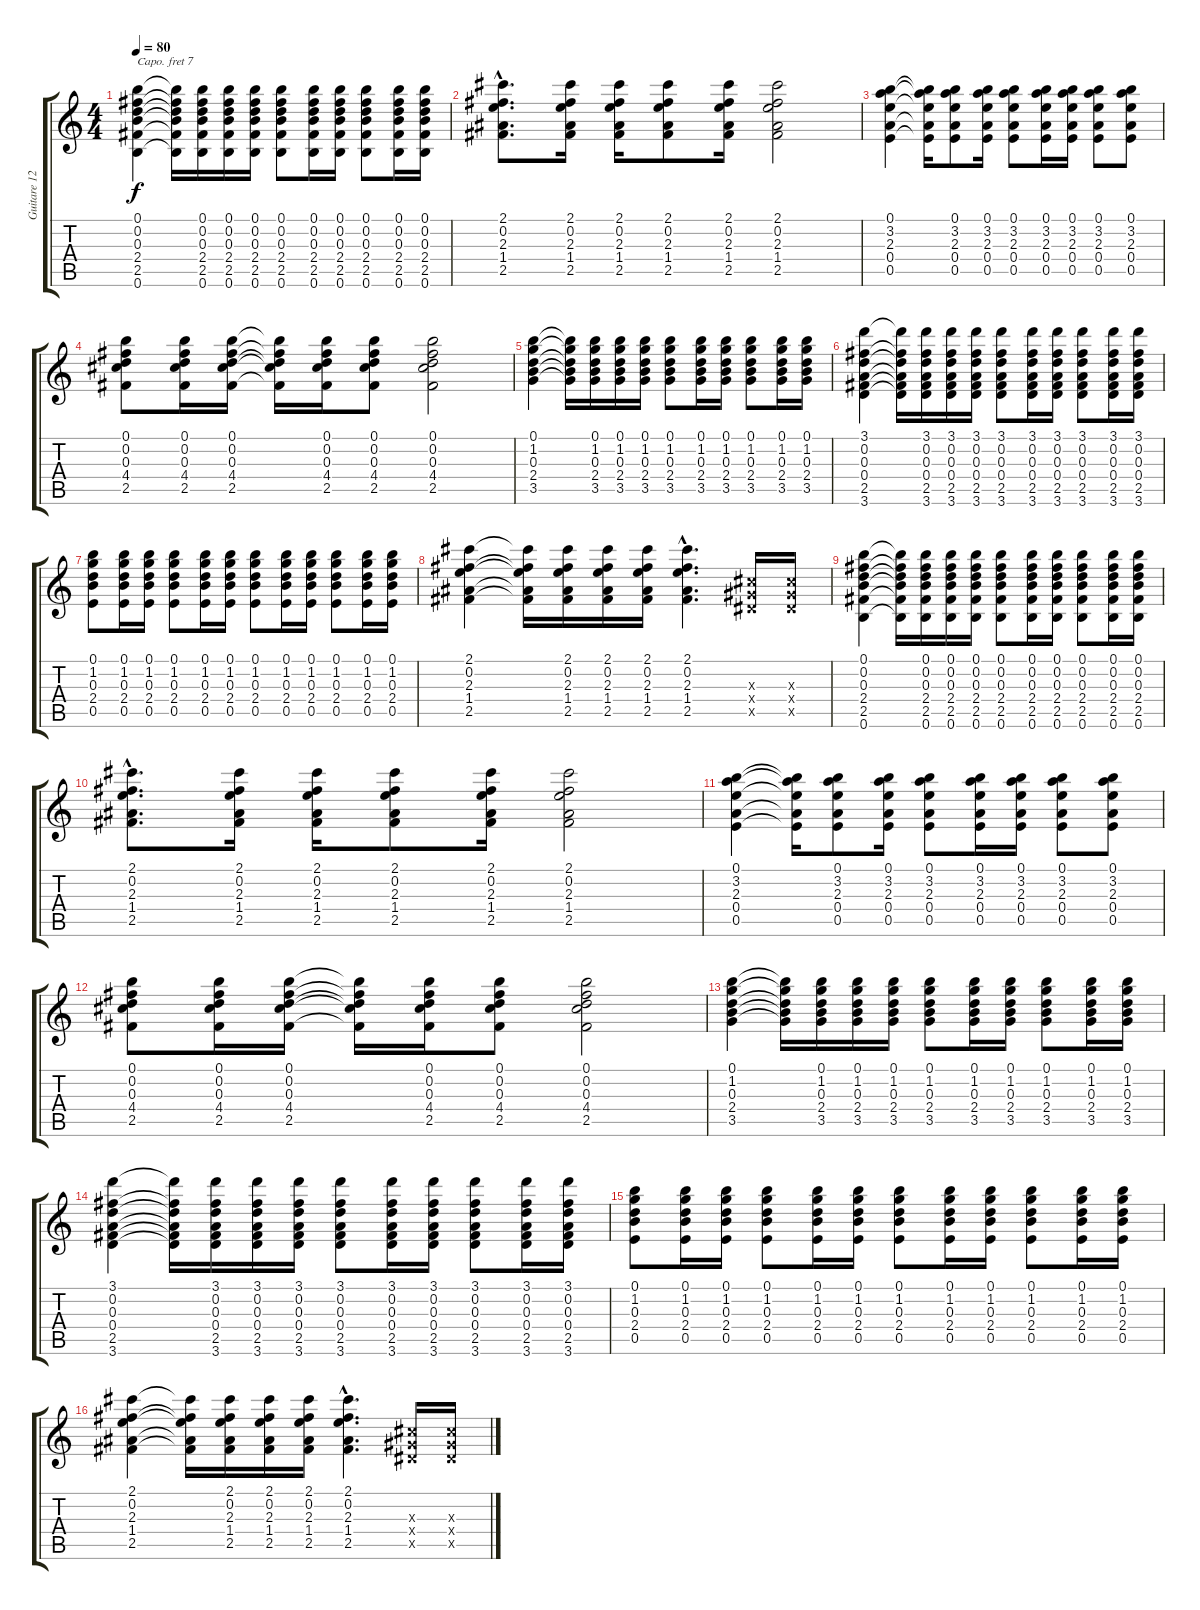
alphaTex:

\track ("Guitare 12 cordes (1)" "Guitare 12") {instrument acousticguitarsteel}
\staff {score tabs}
\capo 7
\tuning (E4 B3 G3 D3 A2 E2) {hide}
\ts (4 4)
\tempo 80
\clef g2
\ks c
(0.1 0.2 0.3 2.4 2.5 0.6).4{dy f} (0.1{t} 0.2{t} 0.3{t} 2.4{t} 2.5{t} 0.6{t}).16 (0.1 0.2 0.3 2.4 2.5 0.6).16 (0.1 0.2 0.3 2.4 2.5 0.6).16 (0.1 0.2 0.3 2.4 2.5 0.6).16 (0.1 0.2 0.3 2.4 2.5 0.6).8 (0.1 0.2 0.3 2.4 2.5 0.6).16 (0.1 0.2 0.3 2.4 2.5 0.6).16 (0.1 0.2 0.3 2.4 2.5 0.6).8 (0.1 0.2 0.3 2.4 2.5 0.6).16 (0.1 0.2 0.3 2.4 2.5 0.6).16 |
(2.1{hac} 0.2{hac} 2.3{hac} 1.4{hac} 2.5{hac}).8{d} (2.1 0.2 2.3 1.4 2.5).16 (2.1 0.2 2.3 1.4 2.5).16 (2.1 0.2 2.3 1.4 2.5).8 (2.1 0.2 2.3 1.4 2.5).16 (2.1 0.2 2.3 1.4 2.5).2 |
(0.1 3.2 2.3 0.4 0.5).4 (0.1{t} 3.2{t} 2.3{t} 0.4{t} 0.5{t}).16 (0.1 3.2 2.3 0.4 0.5).8 (0.1 3.2 2.3 0.4 0.5).16 (0.1 3.2 2.3 0.4 0.5).8 (0.1 3.2 2.3 0.4 0.5).16 (0.1 3.2 2.3 0.4 0.5).16 (0.1 3.2 2.3 0.4 0.5).8 (0.1 3.2 2.3 0.4 0.5).8 |
(0.1 0.2 0.3 4.4 2.5).8 (0.1 0.2 0.3 4.4 2.5).16 (0.1 0.2 0.3 4.4 2.5).16 (0.1{t} 0.2{t} 0.3{t} 4.4{t} 2.5{t}).16 (0.1 0.2 0.3 4.4 2.5).16 (0.1 0.2 0.3 4.4 2.5).8 (0.1 0.2 0.3 4.4 2.5).2 |
(0.1 1.2 0.3 2.4 3.5).4 (0.1{t} 1.2{t} 0.3{t} 2.4{t} 3.5{t}).16 (0.1 1.2 0.3 2.4 3.5).16 (0.1 1.2 0.3 2.4 3.5).16 (0.1 1.2 0.3 2.4 3.5).16 (0.1 1.2 0.3 2.4 3.5).8 (0.1 1.2 0.3 2.4 3.5).16 (0.1 1.2 0.3 2.4 3.5).16 (0.1 1.2 0.3 2.4 3.5).8 (0.1 1.2 0.3 2.4 3.5).16 (0.1 1.2 0.3 2.4 3.5).16 |
(3.1 0.2 0.3 0.4 2.5 3.6).4 (3.1{t} 0.2{t} 0.3{t} 0.4{t} 2.5{t} 3.6{t}).16 (3.1 0.2 0.3 0.4 2.5 3.6).16 (3.1 0.2 0.3 0.4 2.5 3.6).16 (3.1 0.2 0.3 0.4 2.5 3.6).16 (3.1 0.2 0.3 0.4 2.5 3.6).8 (3.1 0.2 0.3 0.4 2.5 3.6).16 (3.1 0.2 0.3 0.4 2.5 3.6).16 (3.1 0.2 0.3 0.4 2.5 3.6).8 (3.1 0.2 0.3 0.4 2.5 3.6).16 (3.1 0.2 0.3 0.4 2.5 3.6).16 |
(0.1 1.2 0.3 2.4 0.5).8 (0.1 1.2 0.3 2.4 0.5).16 (0.1 1.2 0.3 2.4 0.5).16 (0.1 1.2 0.3 2.4 0.5).8 (0.1 1.2 0.3 2.4 0.5).16 (0.1 1.2 0.3 2.4 0.5).16 (0.1 1.2 0.3 2.4 0.5).8 (0.1 1.2 0.3 2.4 0.5).16 (0.1 1.2 0.3 2.4 0.5).16 (0.1 1.2 0.3 2.4 0.5).8 (0.1 1.2 0.3 2.4 0.5).16 (0.1 1.2 0.3 2.4 0.5).16 |
(2.1 0.2 2.3 1.4 2.5).4 (2.1{t} 0.2{t} 2.3{t} 1.4{t} 2.5{t}).16 (2.1 0.2 2.3 1.4 2.5).16 (2.1 0.2 2.3 1.4 2.5).16 (2.1 0.2 2.3 1.4 2.5).16 (2.1{hac} 0.2{hac} 2.3{hac} 1.4{hac} 2.5{hac}).4{d} (-1.3{x} -1.4{x} -1.5{x}).16 (-1.3{x} -1.4{x} -1.5{x}).16 |
(0.1 0.2 0.3 2.4 2.5 0.6).4 (0.1{t} 0.2{t} 0.3{t} 2.4{t} 2.5{t} 0.6{t}).16 (0.1 0.2 0.3 2.4 2.5 0.6).16 (0.1 0.2 0.3 2.4 2.5 0.6).16 (0.1 0.2 0.3 2.4 2.5 0.6).16 (0.1 0.2 0.3 2.4 2.5 0.6).8 (0.1 0.2 0.3 2.4 2.5 0.6).16 (0.1 0.2 0.3 2.4 2.5 0.6).16 (0.1 0.2 0.3 2.4 2.5 0.6).8 (0.1 0.2 0.3 2.4 2.5 0.6).16 (0.1 0.2 0.3 2.4 2.5 0.6).16 |
(2.1{hac} 0.2{hac} 2.3{hac} 1.4{hac} 2.5{hac}).8{d} (2.1 0.2 2.3 1.4 2.5).16 (2.1 0.2 2.3 1.4 2.5).16 (2.1 0.2 2.3 1.4 2.5).8 (2.1 0.2 2.3 1.4 2.5).16 (2.1 0.2 2.3 1.4 2.5).2 |
(0.1 3.2 2.3 0.4 0.5).4 (0.1{t} 3.2{t} 2.3{t} 0.4{t} 0.5{t}).16 (0.1 3.2 2.3 0.4 0.5).8 (0.1 3.2 2.3 0.4 0.5).16 (0.1 3.2 2.3 0.4 0.5).8 (0.1 3.2 2.3 0.4 0.5).16 (0.1 3.2 2.3 0.4 0.5).16 (0.1 3.2 2.3 0.4 0.5).8 (0.1 3.2 2.3 0.4 0.5).8 |
(0.1 0.2 0.3 4.4 2.5).8 (0.1 0.2 0.3 4.4 2.5).16 (0.1 0.2 0.3 4.4 2.5).16 (0.1{t} 0.2{t} 0.3{t} 4.4{t} 2.5{t}).16 (0.1 0.2 0.3 4.4 2.5).16 (0.1 0.2 0.3 4.4 2.5).8 (0.1 0.2 0.3 4.4 2.5).2 |
(0.1 1.2 0.3 2.4 3.5).4 (0.1{t} 1.2{t} 0.3{t} 2.4{t} 3.5{t}).16 (0.1 1.2 0.3 2.4 3.5).16 (0.1 1.2 0.3 2.4 3.5).16 (0.1 1.2 0.3 2.4 3.5).16 (0.1 1.2 0.3 2.4 3.5).8 (0.1 1.2 0.3 2.4 3.5).16 (0.1 1.2 0.3 2.4 3.5).16 (0.1 1.2 0.3 2.4 3.5).8 (0.1 1.2 0.3 2.4 3.5).16 (0.1 1.2 0.3 2.4 3.5).16 |
(3.1 0.2 0.3 0.4 2.5 3.6).4 (3.1{t} 0.2{t} 0.3{t} 0.4{t} 2.5{t} 3.6{t}).16 (3.1 0.2 0.3 0.4 2.5 3.6).16 (3.1 0.2 0.3 0.4 2.5 3.6).16 (3.1 0.2 0.3 0.4 2.5 3.6).16 (3.1 0.2 0.3 0.4 2.5 3.6).8 (3.1 0.2 0.3 0.4 2.5 3.6).16 (3.1 0.2 0.3 0.4 2.5 3.6).16 (3.1 0.2 0.3 0.4 2.5 3.6).8 (3.1 0.2 0.3 0.4 2.5 3.6).16 (3.1 0.2 0.3 0.4 2.5 3.6).16 |
(0.1 1.2 0.3 2.4 0.5).8 (0.1 1.2 0.3 2.4 0.5).16 (0.1 1.2 0.3 2.4 0.5).16 (0.1 1.2 0.3 2.4 0.5).8 (0.1 1.2 0.3 2.4 0.5).16 (0.1 1.2 0.3 2.4 0.5).16 (0.1 1.2 0.3 2.4 0.5).8 (0.1 1.2 0.3 2.4 0.5).16 (0.1 1.2 0.3 2.4 0.5).16 (0.1 1.2 0.3 2.4 0.5).8 (0.1 1.2 0.3 2.4 0.5).16 (0.1 1.2 0.3 2.4 0.5).16 |
(2.1 0.2 2.3 1.4 2.5).4 (2.1{t} 0.2{t} 2.3{t} 1.4{t} 2.5{t}).16 (2.1 0.2 2.3 1.4 2.5).16 (2.1 0.2 2.3 1.4 2.5).16 (2.1 0.2 2.3 1.4 2.5).16 (2.1{hac} 0.2{hac} 2.3{hac} 1.4{hac} 2.5{hac}).4{d} (-1.3{x} -1.4{x} -1.5{x}).16 (-1.3{x} -1.4{x} -1.5{x}).16
